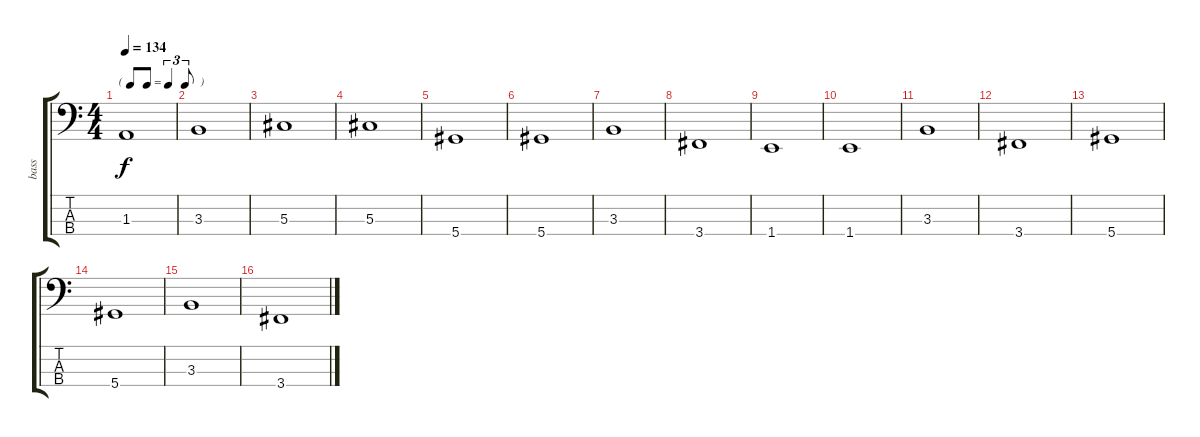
\track ("bass" "bass") {instrument synthbass2}
\staff {score tabs}
\tuning (Gb2 Db2 Ab1 Eb1) {hide}
\ts (4 4)
\tf triplet8th
\tempo 134
\clef f4
\ks c
1.3.1{dy f} |
3.3.1 |
5.3.1 |
5.3.1 |
5.4.1 |
5.4.1 |
3.3.1 |
3.4.1 |
1.4.1 |
1.4.1 |
3.3.1 |
3.4.1 |
5.4.1 |
5.4.1 |
3.3.1 |
3.4.1
